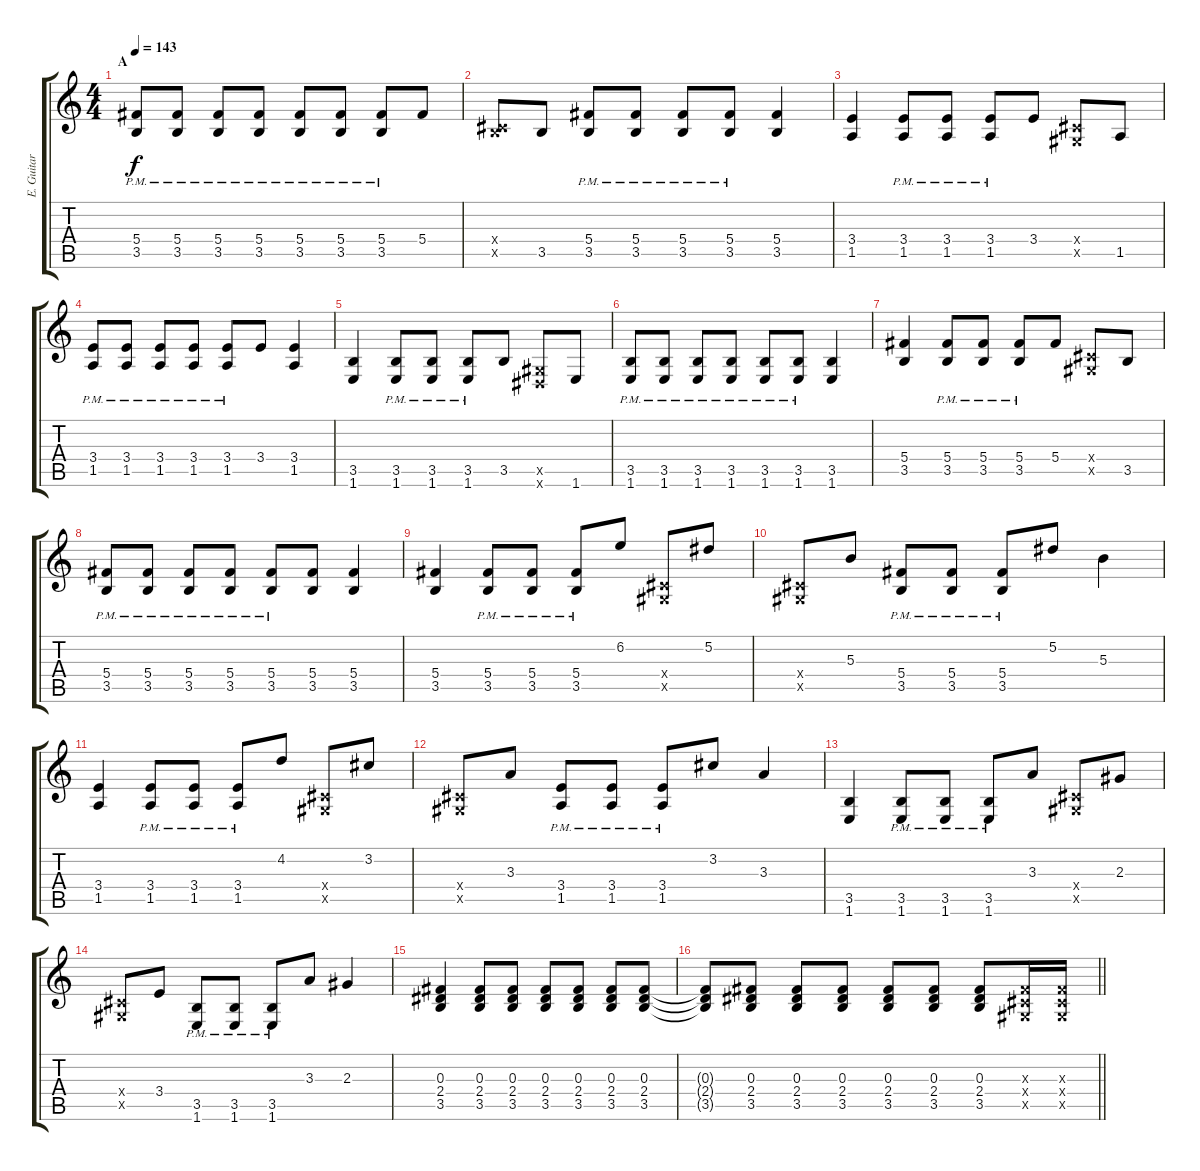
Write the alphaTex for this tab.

\track ("E. Guitar III" "E. Guitar ") {instrument distortionguitar}
\staff {score tabs}
\tuning (Eb4 Bb3 Gb3 Db3 Ab2 Eb2) {hide}
\ts (4 4)
\section ("" "A")
\tempo 143
\clef g2
\ks c
(5.4{pm} 3.5{pm}).8{dy f} (5.4{pm} 3.5{pm}).8 (5.4{pm} 3.5{pm}).8 (5.4{pm} 3.5{pm}).8 (5.4{pm} 3.5{pm}).8 (5.4{pm} 3.5{pm}).8 (5.4{pm} 3.5{pm}).8 5.4.8 |
(0.4{x} 3.5{x}).8 3.5.8 (5.4{pm} 3.5{pm}).8 (5.4{pm} 3.5{pm}).8 (5.4{pm} 3.5{pm}).8 (5.4{pm} 3.5{pm}).8 (5.4 3.5).4 |
(3.4 1.5).4 (3.4{pm} 1.5{pm}).8 (3.4{pm} 1.5{pm}).8 (3.4{pm} 1.5{pm}).8 3.4.8 (0.4{x} 0.5{x}).8 1.5.8 |
(3.4{pm} 1.5{pm}).8 (3.4{pm} 1.5{pm}).8 (3.4{pm} 1.5{pm}).8 (3.4{pm} 1.5{pm}).8 (3.4{pm} 1.5{pm}).8 3.4.8 (3.4 1.5).4 |
(3.5 1.6).4 (3.5{pm} 1.6{pm}).8 (3.5{pm} 1.6{pm}).8 (3.5{pm} 1.6{pm}).8 3.5.8 (0.5{x} 0.6{x}).8 1.6.8 |
(3.5{pm} 1.6{pm}).8 (3.5{pm} 1.6{pm}).8 (3.5{pm} 1.6{pm}).8 (3.5{pm} 1.6{pm}).8 (3.5{pm} 1.6{pm}).8 (3.5{pm} 1.6{pm}).8 (3.5 1.6).4 |
(5.4 3.5).4 (5.4{pm} 3.5{pm}).8 (5.4{pm} 3.5{pm}).8 (5.4{pm} 3.5{pm}).8 5.4.8 (0.4{x} 0.5{x}).8 3.5.8 |
(5.4{pm} 3.5{pm}).8 (5.4{pm} 3.5{pm}).8 (5.4{pm} 3.5{pm}).8 (5.4{pm} 3.5{pm}).8 (5.4{pm} 3.5{pm}).8 (5.4 3.5).8 (5.4 3.5).4 |
(5.4 3.5).4 (5.4{pm} 3.5{pm}).8 (5.4{pm} 3.5{pm}).8 (5.4{pm} 3.5{pm}).8 6.2.8 (0.4{x} 0.5{x}).8 5.2.8 |
(0.4{x} 0.5{x}).8 5.3.8 (5.4{pm} 3.5{pm}).8 (5.4{pm} 3.5{pm}).8 (5.4{pm} 3.5{pm}).8 5.2.8 5.3.4 |
(3.4 1.5).4 (3.4{pm} 1.5{pm}).8 (3.4{pm} 1.5{pm}).8 (3.4{pm} 1.5{pm}).8 4.2.8 (0.4{x} 0.5{x}).8 3.2.8 |
(0.4{x} 0.5{x}).8 3.3.8 (3.4{pm} 1.5{pm}).8 (3.4{pm} 1.5{pm}).8 (3.4{pm} 1.5{pm}).8 3.2.8 3.3.4 |
(3.5 1.6).4 (3.5{pm} 1.6{pm}).8 (3.5{pm} 1.6{pm}).8 (3.5{pm} 1.6{pm}).8 3.3.8 (0.4{x} 0.5{x}).8 2.3.8 |
(0.4{x} 0.5{x}).8 3.4.8 (3.5{pm} 1.6{pm}).8 (3.5{pm} 1.6{pm}).8 (3.5{pm} 1.6{pm}).8 3.3.8 2.3.4 |
(0.3 2.4 3.5).4 (0.3 2.4 3.5).8 (0.3 2.4 3.5).8 (0.3 2.4 3.5).8 (0.3 2.4 3.5).8 (0.3 2.4 3.5).8 (0.3 2.4 3.5).8 |
\barLineRight lightlight
(0.3{t} 2.4{t} 3.5{t}).8 (0.3 2.4 3.5).8 (0.3 2.4 3.5).8 (0.3 2.4 3.5).8 (0.3 2.4 3.5).8 (0.3 2.4 3.5).8 (0.3 2.4 3.5).8 (0.3{x} 0.4{x} 0.5{x}).16 (0.3{x} 0.4{x} 0.5{x}).16
